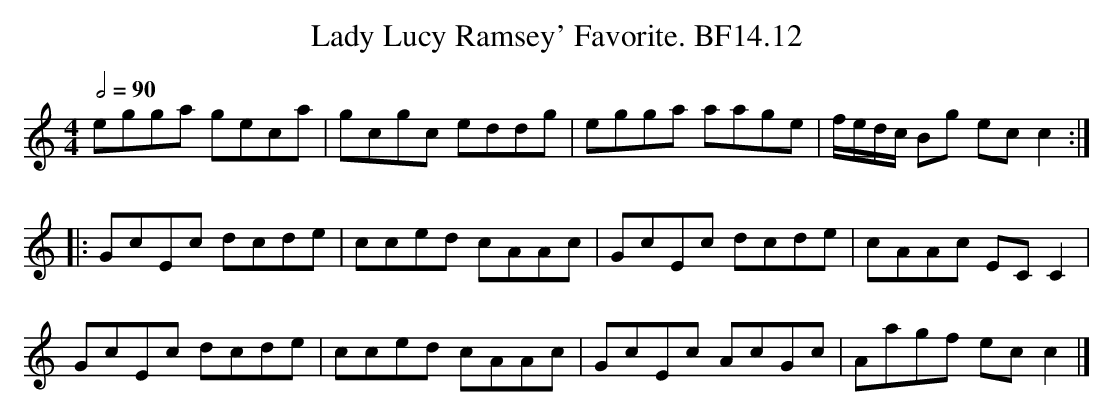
X:1
T:Lady Lucy Ramsey' Favorite. BF14.12
M:4/4
L:1/8
Q:1/2=90
K:C
egga geca|gcgc eddg|egga aage|f/e/d/c/ Bg ecc2:|
|:GcEc dcde|cced cAAc|GcEc dcde |cAAc ECC2|
GcEc dcde|cced cAAc|GcEc AcGc|Aagf ecc2|]
